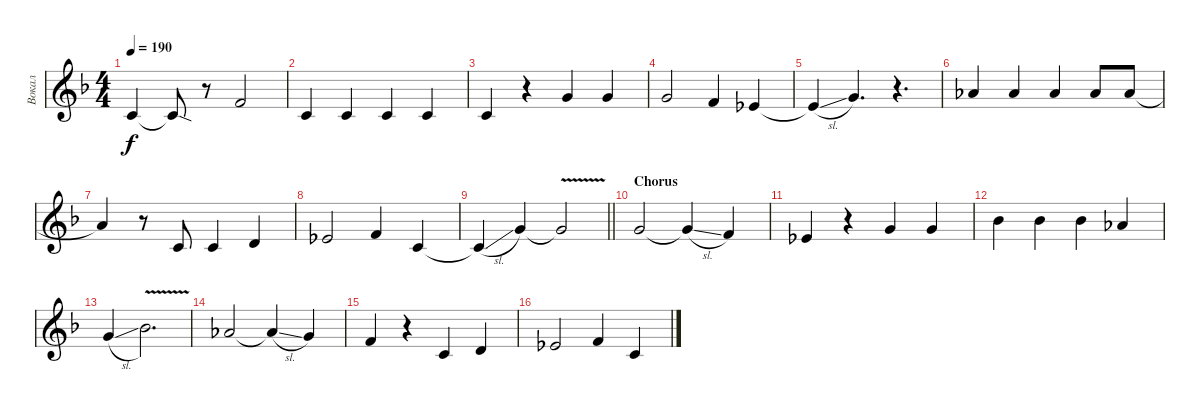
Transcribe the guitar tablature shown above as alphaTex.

\track ("Вокал" "Вокал") {instrument trumpet}
\staff {score}
\tuning (E4 B3 G3 D3 A2 E2) {hide}
\ts (4 4)
\tempo 190
\clef g2
\ks dminor
1.2{t}.4{dy f} 1.2{sod t}.8 r.8 6.2{be (custom 0 0 15 4 18 4 28 0 60 0)}.2 |
1.2.4 1.2.4 1.2.4 1.2.4 |
1.2.4 r.4 8.2.4 8.2.4 |
8.2.2 6.2.4 4.2.4 |
4.2{sl t}.4 8.2.4{d} r.4{d} |
9.2.4 9.2.4 9.2.4 9.2.8 9.2.8 |
9.2{t}.4 r.8 1.2.8 1.2.4 3.2.4 |
4.2.2 6.2.4 1.2.4 |
\barLineRight lightlight
1.2{sl t}.4 8.2.4 8.2{v t}.2 |
\section ("" "Chorus")
8.2.2 8.2{sl t}.4 6.2.4 |
4.2.4 r.4 8.2.4 8.2.4 |
6.1.4 6.1.4 6.1.4 4.1.4 |
3.1{sl}.4 6.1{v}.2{d} |
4.1.2 4.1{sl t}.4 3.1.4 |
6.2.4 r.4 1.2.4 3.2.4 |
4.2.2 6.2.4 1.2.4
